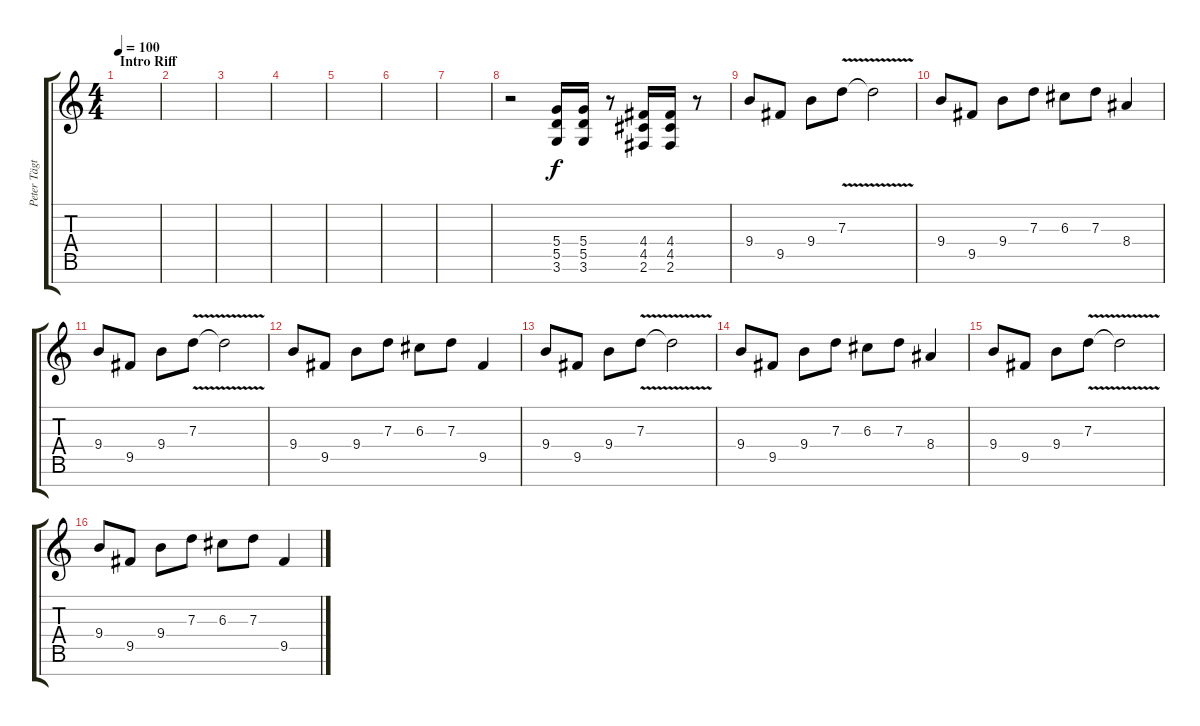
\track ("Peter Tägtgren " "Peter Tägt") {instrument distortionguitar}
\staff {score tabs}
\tuning (E4 B3 G3 D3 A2 E2 B1) {hide}
\ts (4 4)
\section ("" "Intro Riff")
\tempo 100
\clef g2
\ks c
|
|
|
|
|
|
|
r.2 (5.4 5.5 3.6).16 (5.4 5.5 3.6).16 r.8 (4.4 4.5 2.6).16 (4.4 4.5 2.6).16 r.8 |
9.4.8 9.5.8 9.4.8 7.3{v}.8 7.3{t}.2 |
9.4.8 9.5.8 9.4.8 7.3.8 6.3.8 7.3.8 8.4.4 |
9.4.8 9.5.8 9.4.8 7.3{v}.8 7.3{t}.2 |
9.4.8 9.5.8 9.4.8 7.3.8 6.3.8 7.3.8 9.5.4 |
9.4.8 9.5.8 9.4.8 7.3{v}.8 7.3{t}.2 |
9.4.8 9.5.8 9.4.8 7.3.8 6.3.8 7.3.8 8.4.4 |
9.4.8 9.5.8 9.4.8 7.3{v}.8 7.3{t}.2 |
9.4.8 9.5.8 9.4.8 7.3.8 6.3.8 7.3.8 9.5.4
